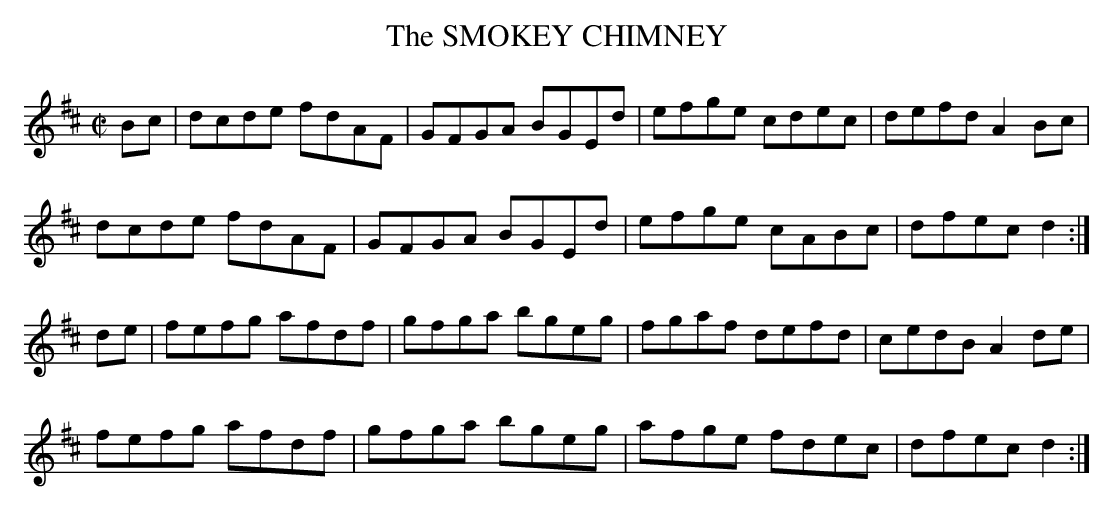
X:1
T:SMOKEY CHIMNEY, The
M:C|
L:1/8
K:D
Bc|dcde fdAF|GFGA BGEd|efge cdec|defd A2Bc|
dcde fdAF|GFGA BGEd|efge cABc|dfec d2:|
de|fefg afdf|gfga bgeg|fgaf defd|cedB A2de|
fefg afdf|gfga bgeg|afge fdec|dfec d2:|
